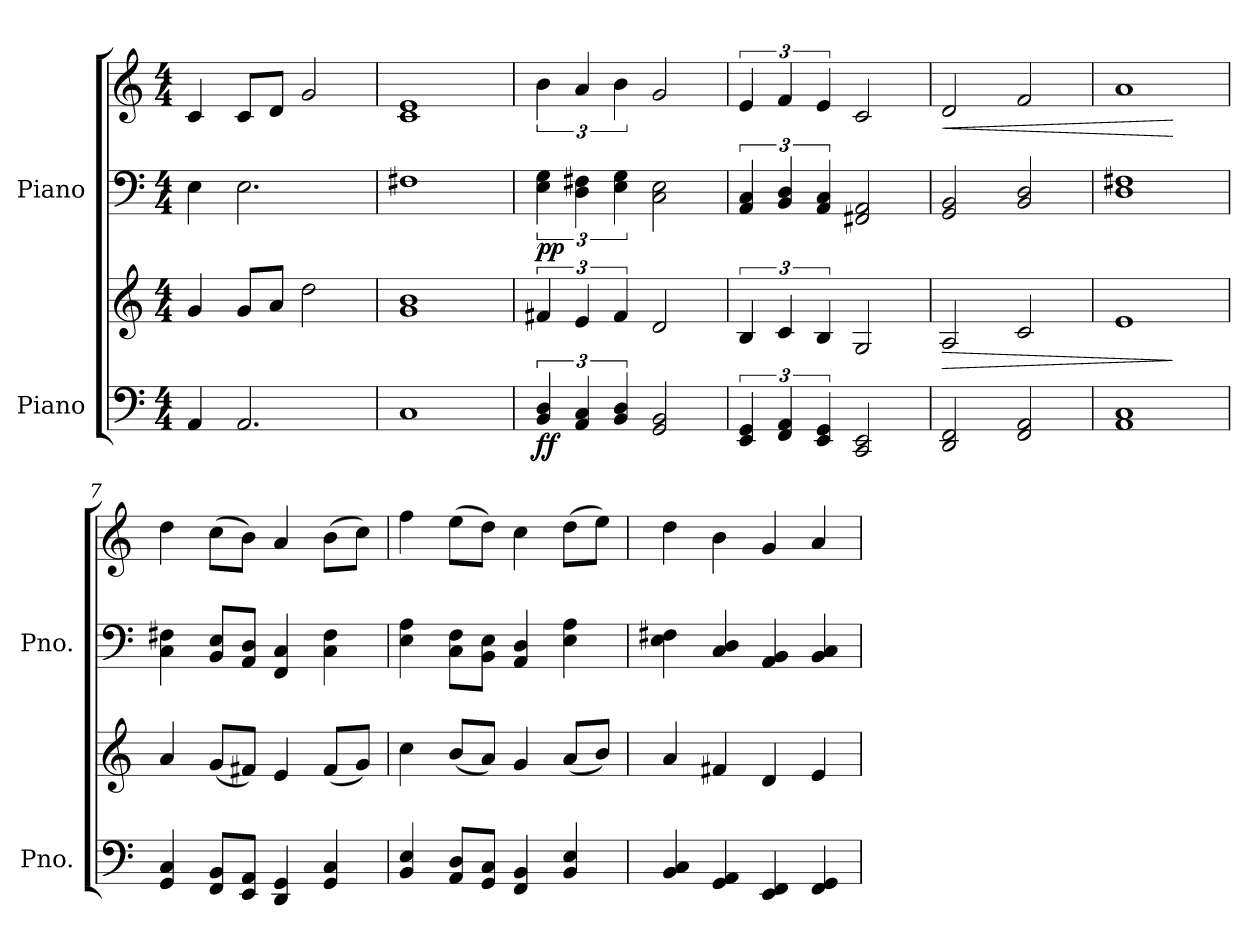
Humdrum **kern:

**kern	**kern	**dynam	**kern	**kern	**dynam
*part2	*part2	*part2	*part1	*part1	*part1
*staff4	*staff3	*staff3/4	*staff2	*staff1	*staff1/2
*I"Piano	*	*	*I"Piano	*	*
*I'Pno.	*	*	*I'Pno.	*	*
*clefF4	*clefG2	*	*clefF4	*clefG2	*
*k[]	*k[]	*	*k[]	*k[]	*
*M4/4	*M4/4	*	*M4/4	*M4/4	*
*MM85	*MM85	*	*MM85	*MM85	*
=1	=1	=1	=1	=1	=1
!	!	!LO:DY:b=2	!	!	!
!	!	!LO:DY:n=1:b	!	!	!LO:DY:b=2
!	!	!	!	!	!LO:DY:n=1:b
4AA/	4g/	mp mp	4E\	4c/	mf mf
2.AA/	8g/L	.	2.E\	8c/L	.
.	8a/J	.	.	8d/J	.
.	2dd\	.	.	2g/	.
=2	=2	=2	=2	=2	=2
!	!	!LO:DY:b=2	!	!	!
!	!	!LO:DY:n=1:b	!	!	!LO:DY:b=2
!	!	!	!	!	!LO:DY:n=1:b
1C	1g 1b	sfp sfp	1F#X	1c 1e	sfp sfp
=3	=3	=3	=3	=3	=3
!	!	!LO:DY:b=2	!	!	!
!	!	!LO:DY:n=1:b	!	!	!LO:DY:b=2
!	!	!	!	!	!LO:DY:n=1:b
6BB/ 6D/	6f#X/	f f	6E\ 6G\	6b\	p p
6AA/ 6C/	6e/	.	6D\ 6F#X\	6a/	.
6BB/ 6D/	6f#/	.	6E\ 6G\	6b\	.
2GG/ 2BB/	2d/	.	2C\ 2E\	2g/	.
=4	=4	=4	=4	=4	=4
6EE/ 6GG/	6B/	.	6AA/ 6C/	6e/	.
6FF/ 6AA/	6c/	.	6BB/ 6D/	6f/	.
6EE/ 6GG/	6B/	.	6AA/ 6C/	6e/	.
2CC/ 2EE/	2G/	.	2FF#X/ 2AA/	2c/	.
=5	=5	=5	=5	=5	=5
!	!	!LO:HP:b	!	!	!LO:HP:b
2DD/ 2FF/	2A/	>	2GG/ 2BB/	2d/	<
2FF/ 2AA/	2c/	.	2BB/ 2D/	2f/	.
=6	=6	=6	=6	=6	=6
1AA 1C	1e	.	1D 1F#X	1a	.
.	.	]	.	.	[
=7	=7	=7	=7	=7	=7
!	!	!LO:DY:b=2	!	!	!
!	!	!LO:DY:n=1:b	!	!	!LO:DY:b=2
!	!	!	!	!	!LO:DY:n=1:b
4GG/ 4C/	4a/	mp mp	4C\ 4F#X\	4dd\	mf mf
8FF/ 8BB/L	(8g/L	.	8BB/ 8E/L	(8cc\L	.
8EE/ 8AA/J	8f#X/J)	.	8AA/ 8D/J	8b\J)	.
4DD/ 4GG/	4e/	.	4FF/ 4C/	4a/	.
4GG/ 4C/	(8f#/L	.	4C\ 4F#\	(8b\L	.
.	8g/J)	.	.	8cc\J)	.
=8	=8	=8	=8	=8	=8
4BB/ 4E/	4cc\	.	4E\ 4A\	4ff\	.
8AA/ 8D/L	(8b/L	.	8C\ 8F\L	(8ee\L	.
8GG/ 8C/J	8a/J)	.	8BB\ 8E\J	8dd\J)	.
4FF/ 4BB/	4g/	.	4AA/ 4D/	4cc\	.
4BB/ 4E/	(8a/L	.	4E\ 4A\	(8dd\L	.
.	8b/J)	.	.	8ee\J)	.
!!LO:LB:g=z
=9	=9	=9	=9	=9	=9
4BB/ 4C/	4a/	.	4E\ 4F#X\	4dd\	.
4GG/ 4AA/	4f#X/	.	4C/ 4D/	4b\	.
4EE/ 4FF/	4d/	.	4AA/ 4BB/	4g/	.
4FF/ 4GG/	4e/	.	4BB/ 4C/	4a/	.
=	=	=	=	=	=
*-	*-	*-	*-	*-	*-
